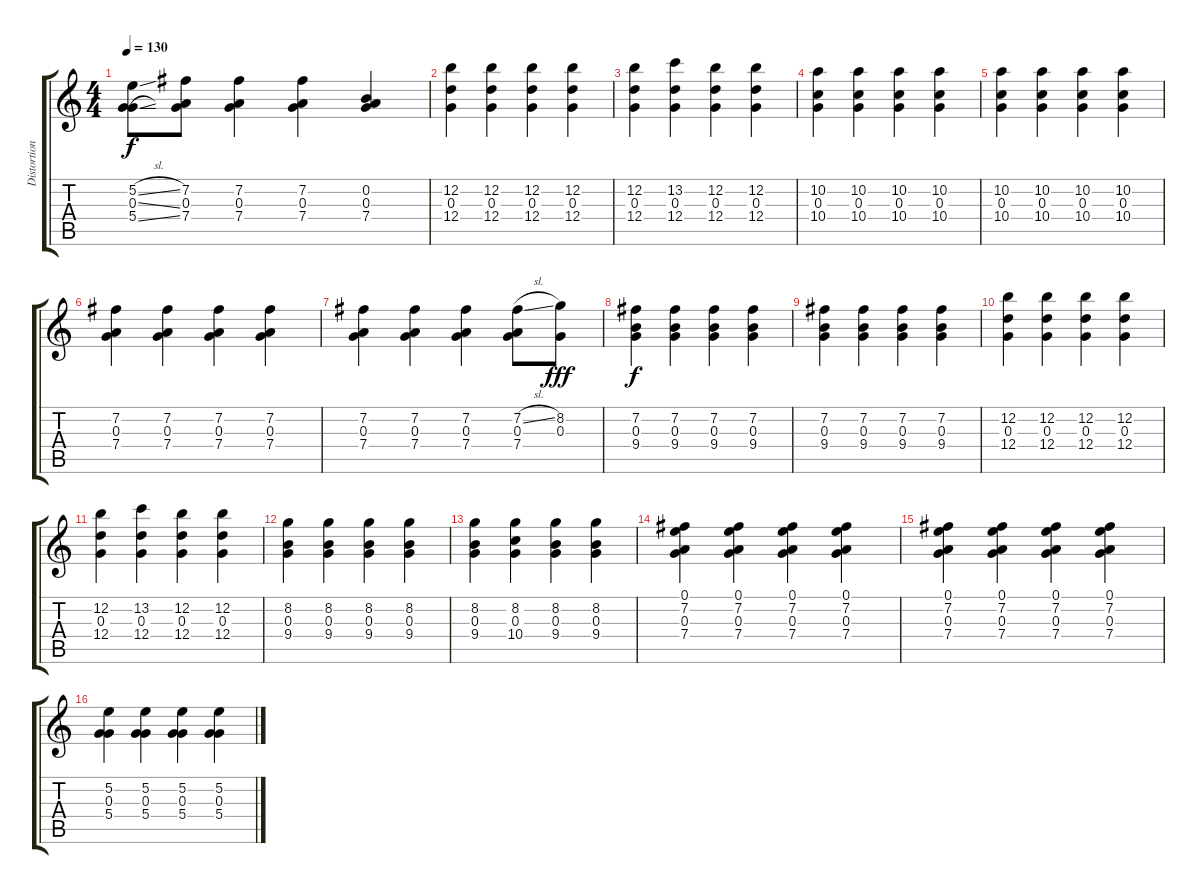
\track ("Distortion Guitar 2" "Distortion") {instrument distortionguitar}
\staff {score tabs}
\tuning (E4 B3 G3 D3 A2 E2) {hide}
\ts (4 4)
\tempo 130
\clef g2
\ks c
(5.2{sl} 0.3{sl} 5.4{sl}).8{dy f} (7.2 0.3 7.4).8 (7.2 0.3 7.4).4 (7.2 0.3 7.4).4 (0.2 0.3 7.4).4 |
(12.2 0.3 12.4).4 (12.2 0.3 12.4).4 (12.2 0.3 12.4).4 (12.2 0.3 12.4).4 |
(12.2 0.3 12.4).4 (13.2 0.3 12.4).4 (12.2 0.3 12.4).4 (12.2 0.3 12.4).4 |
(10.2 0.3 10.4).4 (10.2 0.3 10.4).4 (10.2 0.3 10.4).4 (10.2 0.3 10.4).4 |
(10.2 0.3 10.4).4 (10.2 0.3 10.4).4 (10.2 0.3 10.4).4 (10.2 0.3 10.4).4 |
(7.2 0.3 7.4).4 (7.2 0.3 7.4).4 (7.2 0.3 7.4).4 (7.2 0.3 7.4).4 |
(7.2 0.3 7.4).4 (7.2 0.3 7.4).4 (7.2 0.3 7.4).4 (7.2{sl} 0.3 7.4).8 (8.2 0.3).8{dy fff} |
(7.2 0.3 9.4).4{dy f} (7.2 0.3 9.4).4 (7.2 0.3 9.4).4 (7.2 0.3 9.4).4 |
(7.2 0.3 9.4).4 (7.2 0.3 9.4).4 (7.2 0.3 9.4).4 (7.2 0.3 9.4).4 |
(12.2 0.3 12.4).4 (12.2 0.3 12.4).4 (12.2 0.3 12.4).4 (12.2 0.3 12.4).4 |
(12.2 0.3 12.4).4 (13.2 0.3 12.4).4 (12.2 0.3 12.4).4 (12.2 0.3 12.4).4 |
(8.2 0.3 9.4).4 (8.2 0.3 9.4).4 (8.2 0.3 9.4).4 (8.2 0.3 9.4).4 |
(8.2 0.3 9.4).4 (8.2 0.3 10.4).4 (8.2 0.3 9.4).4 (8.2 0.3 9.4).4 |
(0.1 7.2 0.3 7.4).4 (0.1 7.2 0.3 7.4).4 (0.1 7.2 0.3 7.4).4 (0.1 7.2 0.3 7.4).4 |
(0.1 7.2 0.3 7.4).4 (0.1 7.2 0.3 7.4).4 (0.1 7.2 0.3 7.4).4 (0.1 7.2 0.3 7.4).4 |
(5.2 0.3 5.4).4 (5.2 0.3 5.4).4 (5.2 0.3 5.4).4 (5.2 0.3 5.4).4
